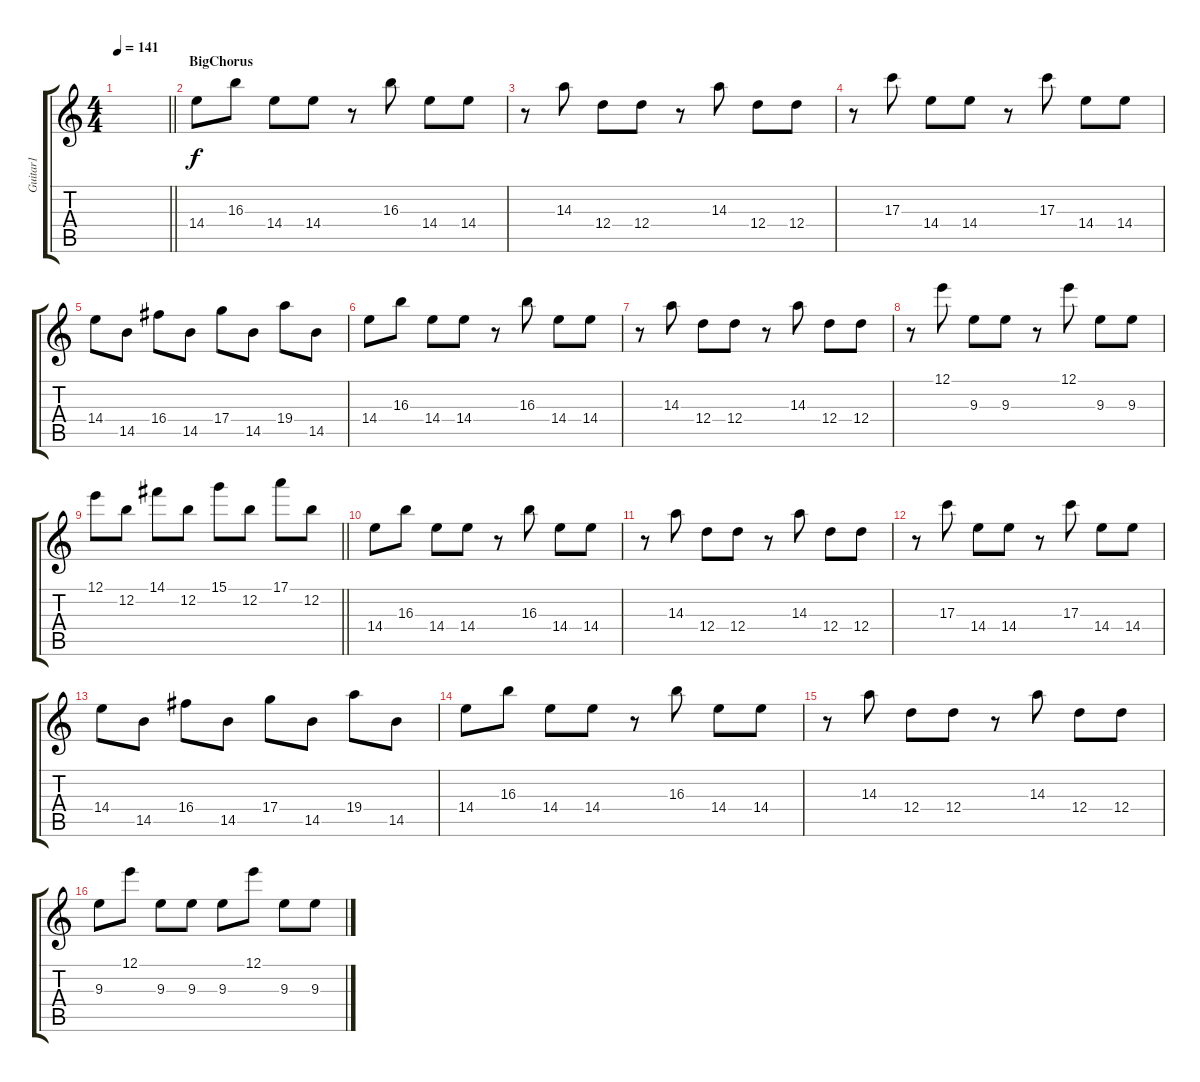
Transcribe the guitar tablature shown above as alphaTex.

\track ("Guitar1" "Guitar1") {instrument overdrivenguitar}
\staff {score tabs}
\tuning (E4 B3 G3 D3 A2 E2) {hide}
\ts (4 4)
\tempo 141
\clef g2
\barLineRight lightlight
\ks c
|
\section ("" "BigChorus")
14.4.8 16.3.8 14.4.8 14.4.8 r.8 16.3.8 14.4.8 14.4.8 |
r.8 14.3.8 12.4.8 12.4.8 r.8 14.3.8 12.4.8 12.4.8 |
r.8 17.3.8 14.4.8 14.4.8 r.8 17.3.8 14.4.8 14.4.8 |
14.4.8 14.5.8 16.4.8 14.5.8 17.4.8 14.5.8 19.4.8 14.5.8 |
14.4.8 16.3.8 14.4.8 14.4.8 r.8 16.3.8 14.4.8 14.4.8 |
r.8 14.3.8 12.4.8 12.4.8 r.8 14.3.8 12.4.8 12.4.8 |
r.8 12.1.8 9.3.8 9.3.8 r.8 12.1.8 9.3.8 9.3.8 |
\barLineRight lightlight
12.1.8 12.2.8 14.1.8 12.2.8 15.1.8 12.2.8 17.1.8 12.2.8 |
14.4.8 16.3.8 14.4.8 14.4.8 r.8 16.3.8 14.4.8 14.4.8 |
r.8 14.3.8 12.4.8 12.4.8 r.8 14.3.8 12.4.8 12.4.8 |
r.8 17.3.8 14.4.8 14.4.8 r.8 17.3.8 14.4.8 14.4.8 |
14.4.8 14.5.8 16.4.8 14.5.8 17.4.8 14.5.8 19.4.8 14.5.8 |
14.4.8 16.3.8 14.4.8 14.4.8 r.8 16.3.8 14.4.8 14.4.8 |
r.8 14.3.8 12.4.8 12.4.8 r.8 14.3.8 12.4.8 12.4.8 |
9.3.8 12.1.8 9.3.8 9.3.8 9.3.8 12.1.8 9.3.8 9.3.8
